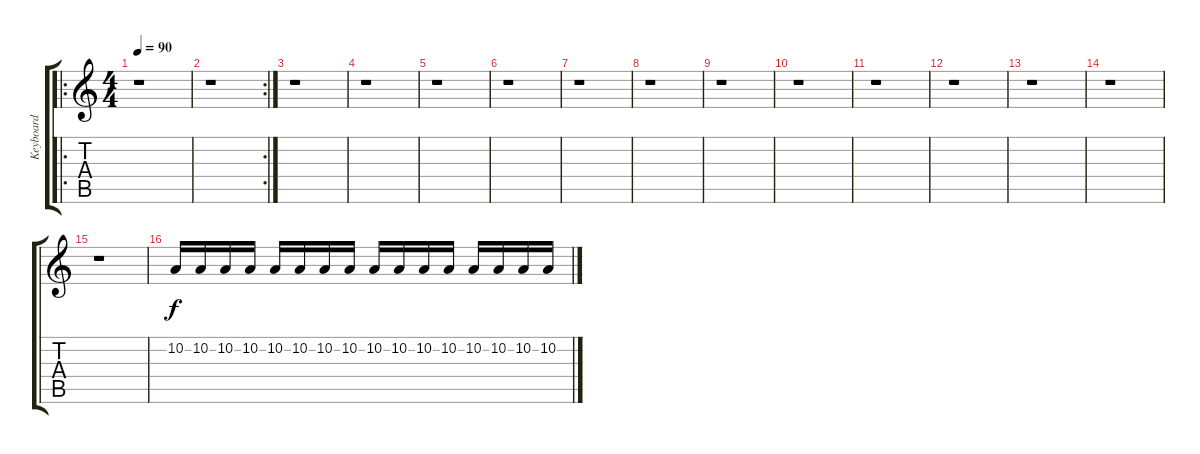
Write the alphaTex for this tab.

\track ("Keyboard" "Keyboard") {instrument electricgrandpiano}
\staff {score tabs}
\tuning (E4 B3 G3 D3 A2 E2) {hide}
\ro
\ts (4 4)
\tempo 90
\clef g2
\ks c
r.1{dy f} |
\rc 2
r.1 |
r.1 |
r.1 |
r.1 |
r.1 |
r.1 |
r.1 |
r.1 |
r.1 |
r.1 |
r.1 |
r.1 |
r.1 |
r.1 |
10.2.16 10.2.16 10.2.16 10.2.16 10.2.16 10.2.16 10.2.16 10.2.16 10.2.16 10.2.16 10.2.16 10.2.16 10.2.16 10.2.16 10.2.16 10.2.16
